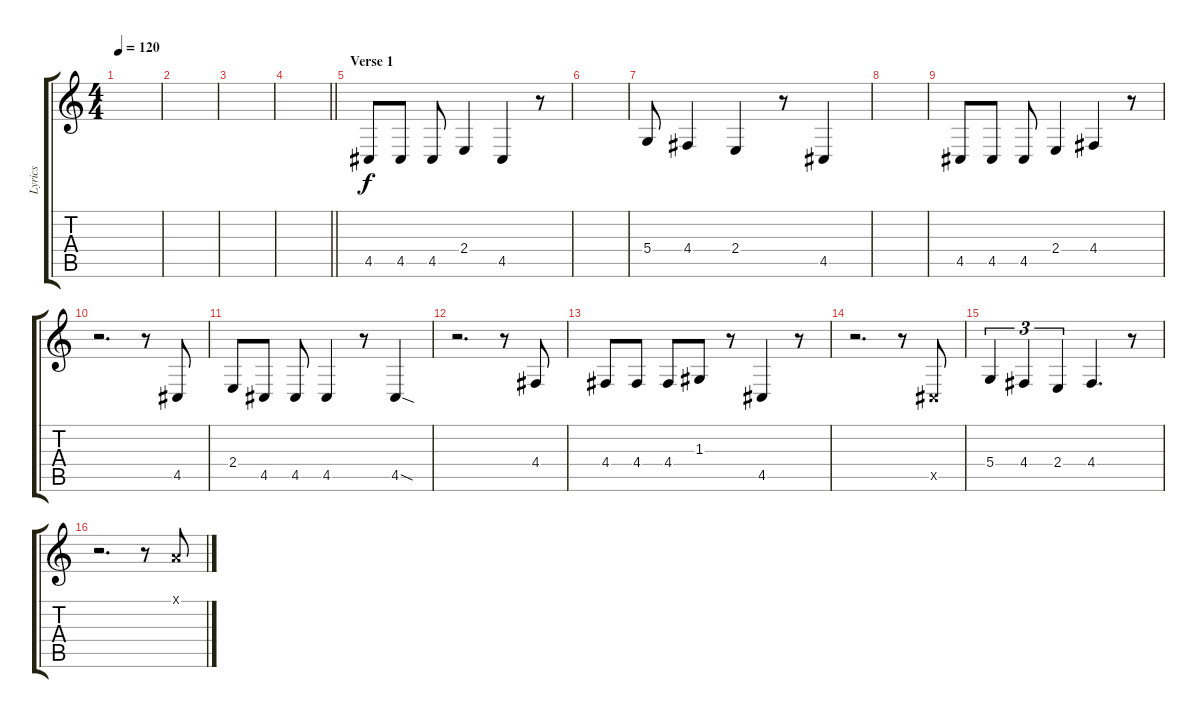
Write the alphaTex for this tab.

\track ("Lyrics" "Lyrics") {instrument tangoaccordion}
\staff {score tabs}
\tuning (E4 B3 G3 D3 A2 E2) {hide}
\ts (4 4)
\tempo 120
\clef g2
\ks c
|
|
|
\barLineRight lightlight
|
\section ("" "Verse 1")
4.5.8 4.5.8 4.5.8 2.4.4 4.5.4 r.8 |
|
5.4.8 4.4.4 2.4.4 r.8 4.5.4 |
|
4.5.8 4.5.8 4.5.8 2.4.4 4.4.4 r.8 |
r.2{d} r.8 4.5.8 |
2.4.8 4.5.8 4.5.8 4.5.4 r.8 4.5{sod}.4 |
r.2{d} r.8 4.4.8 |
4.4.8 4.4.8 4.4.8 1.3.8 r.8 4.5.4 r.8 |
r.2{d} r.8 4.5{x}.8 |
5.4.4{tu (3 2)} 4.4.4{tu (3 2)} 2.4.4{tu (3 2)} 4.4.4{d} r.8 |
r.2{d} r.8 5.1{x}.8
